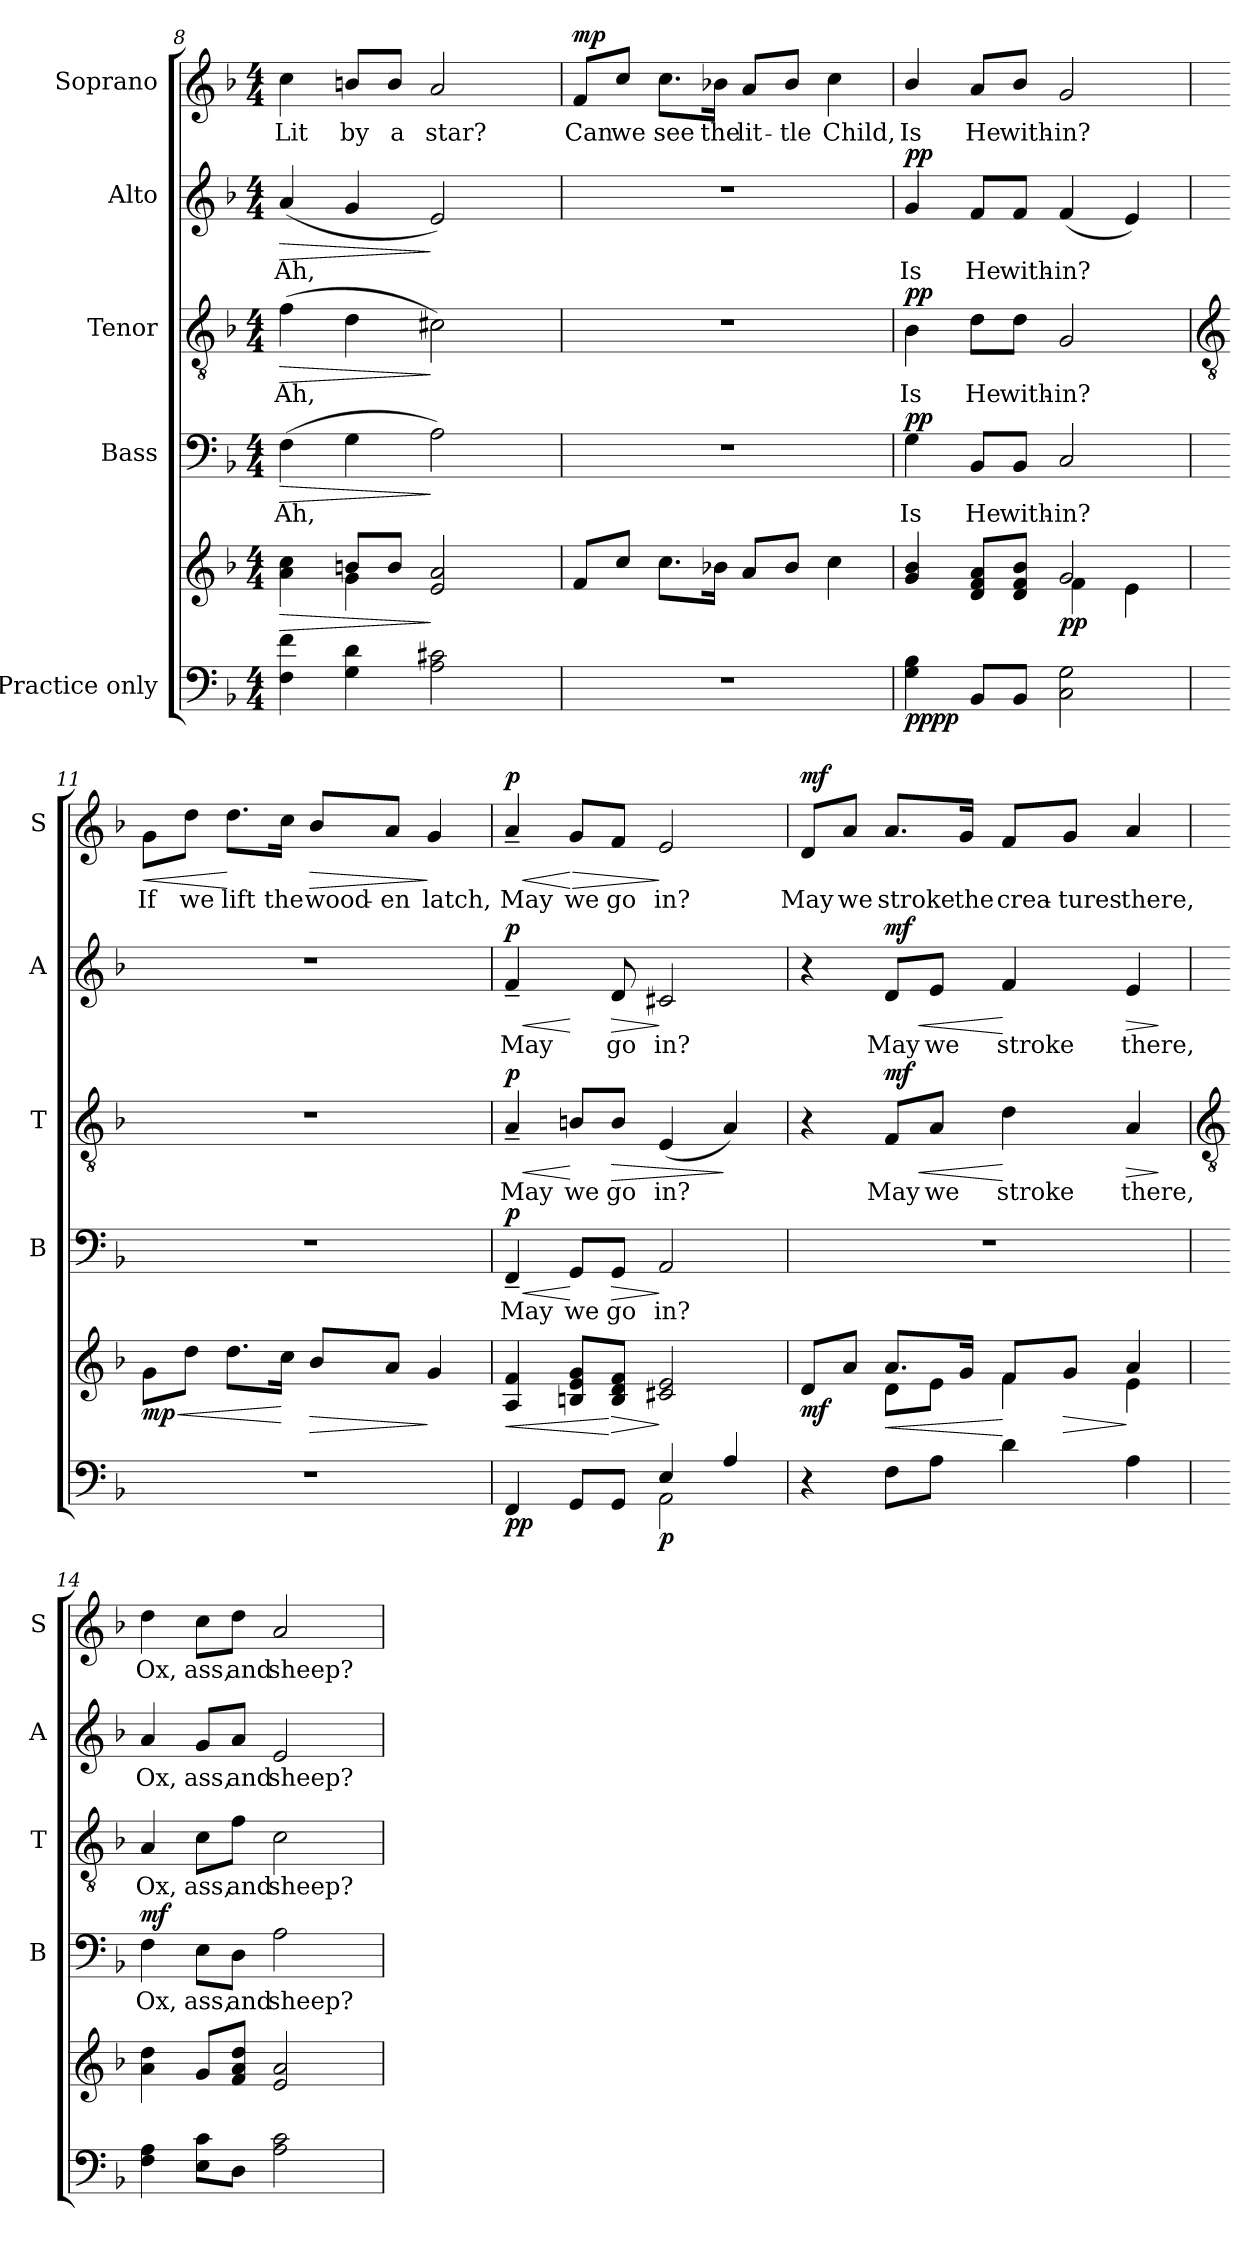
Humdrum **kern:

**kern	**kern	**dynam	**kern	**text	**dynam	**kern	**text	**dynam	**kern	**text	**dynam	**kern	**text	**dynam
*part5	*part5	*part5	*part4	*part4	*part4	*part3	*part3	*part3	*part2	*part2	*part2	*part1	*part1	*part1
*staff6	*staff5	*staff5/6	*staff4	*staff4	*staff4	*staff3	*staff3	*staff3	*staff2	*staff2	*staff2	*staff1	*staff1	*staff1
*I"Practice only	*	*	*I"Bass	*	*	*I"Tenor	*	*	*I"Alto	*	*	*I"Soprano	*	*
*	*	*	*I'B	*	*	*I'T	*	*	*I'A	*	*	*I'S	*	*
*clefF4	*clefG2	*	*clefF4	*	*	*clefGv2	*	*	*clefG2	*	*	*clefG2	*	*
*k[b-]	*k[b-]	*	*k[b-]	*	*	*k[b-]	*	*	*k[b-]	*	*	*k[b-]	*	*
*F:	*F:	*	*F:	*	*	*F:	*	*	*F:	*	*	*F:	*	*
*M4/4	*M4/4	*	*M4/4	*	*	*M4/4	*	*	*M4/4	*	*	*M4/4	*	*
=8	=8	=8	=8	=8	=8	=8	=8	=8	=8	=8	=8	=8	=8	=8
!	!	!LO:HP:b	!	!LO:LY:b	!LO:HP:b	!	!LO:LY:b	!LO:HP:b	!	!LO:LY:b	!LO:HP:b	!	!LO:LY:b	!
*	*^	*	*	*	*	*	*	*	*	*	*	*	*	*
4F\ 4f\	4a\ 4cc\	4ryy	>	(>4F\	Ah,	>	(>4f\	Ah,	>	(<4a/	Ah,	>	4cc\	Lit	.
!	!	!	!	!	!	!	!	!	!	!	!	!	!	!LO:LY:b	!
4G\ 4d\	8bn/L	4g\	.	4G\	.	.	4d\	.	.	4g/	.	.	8bn/L	by	.
!	!	!	!	!	!	!	!	!	!	!	!	!	!	!LO:LY:b	!
.	8b/J	.	.	.	.	.	.	.	.	.	.	.	8b/J	a	.
!	!	!	!	!	!	!	!	!	!	!	!	!	!	!LO:LY:b	!
2A\ 2c#X\	2e/ 2a/	4ryy	]	2A\)	.	]	2c#X\)	.	]	2e/)	.	]	2a/	star?	.
.	.	4ryy	.	.	.	.	.	.	.	.	.	.	.	.	.
=9	=9	=9	=9	=9	=9	=9	=9	=9	=9	=9	=9	=9	=9	=9	=9
!	!	!	!	!	!	!	!	!	!	!	!	!	!	!LO:LY:b	!LO:DY:b
1r	8f/L	4ryy	.	1r	.	.	1r	.	.	1r	.	.	8f/L	Can	mp
!	!	!	!	!	!	!	!	!	!	!	!	!	!	!LO:LY:b	!
.	8cc/J	.	.	.	.	.	.	.	.	.	.	.	8cc/J	we	.
!	!	!	!	!	!	!	!	!	!	!	!	!	!	!LO:LY:b	!
.	8.cc\L	4ryy	.	.	.	.	.	.	.	.	.	.	8.cc\L	see	.
!	!	!	!	!	!	!	!	!	!	!	!	!	!	!LO:LY:b	!
.	16b-X\J	.	.	.	.	.	.	.	.	.	.	.	16b-X\Jk	the	.
!	!	!	!	!	!	!	!	!	!	!	!	!	!	!LO:LY:b	!
.	8a/L	4ryy	.	.	.	.	.	.	.	.	.	.	8a/L	lit-	.
!	!	!	!	!	!	!	!	!	!	!	!	!	!	!LO:LY:b	!
.	8b-/J	.	.	.	.	.	.	.	.	.	.	.	8b-/J	-tle	.
!	!	!	!	!	!	!	!	!	!	!	!	!	!	!LO:LY:b	!
.	4cc\	4ryy	.	.	.	.	.	.	.	.	.	.	4cc\	Child,	.
=10	=10	=10	=10	=10	=10	=10	=10	=10	=10	=10	=10	=10	=10	=10	=10
!	!	!	!LO:DY:b=2	!	!LO:LY:b	!	!	!LO:LY:b	!	!	!LO:LY:b	!	!	!LO:LY:b	!
!	!	!	!LO:DY:n=1:b	!	!	!LO:DY:b	!	!	!LO:DY:b	!	!	!LO:DY:b	!	!	!
4G\ 4B-\	4g/ 4b-/	2ryy	pp pp	4G\	Is	pp	4B-\	Is	pp	4g/	Is	pp	4b-/	Is	.
!	!	!	!	!	!LO:LY:b	!	!	!LO:LY:b	!	!	!LO:LY:b	!	!	!LO:LY:b	!
8BB-/L	8d/ 8f/ 8a/L	.	.	8BB-/L	He	.	8d\L	He	.	8f/L	He	.	8a/L	He	.
!	!	!	!	!	!LO:LY:b	!	!	!LO:LY:b	!	!	!LO:LY:b	!	!	!LO:LY:b	!
8BB-/J	8d/ 8f/ 8b-/J	.	.	8BB-/J	with-	.	8d\J	with-	.	8f/J	with-	.	8b-/J	with-	.
!	!	!	!LO:DY:n=2:b	!	!LO:LY:b	!	!	!LO:LY:b	!	!	!LO:LY:b	!	!	!LO:LY:b	!
2C\ 2G\	2g/	4f\	pp	2C/	-in?	.	2G/	-in?	.	(<4f/	-in?	.	2g/	-in?	.
.	.	4e\	.	.	.	.	.	.	.	4e/)	.	.	.	.	.
!!LO:LB:g=z
=11	=11	=11	=11	=11	=11	=11	=11	=11	=11	=11	=11	=11	=11	=11	=11
*	*	*	*	*	*	*	*clefGv2	*	*	*	*	*	*	*	*
*^	*	*	*	*	*	*	*	*	*	*	*	*	*	*	*
!	!	!	!	!LO:HP:b	!	!	!	!	!	!	!	!	!	!	!LO:LY:b	!LO:HP:b
!	!	!	!	!LO:DY:n=1:b	!	!	!	!	!	!	!	!	!	!	!	!
1r	4ryy	8g\L	4ryy	< mp	1r	.	.	1r	.	.	1r	.	.	8g\L	If	<
!	!	!	!	!	!	!	!	!	!	!	!	!	!	!	!LO:LY:b	!
.	.	8dd\J	.	.	.	.	.	.	.	.	.	.	.	8dd\J	we	.
!	!	!	!	!	!	!	!	!	!	!	!	!	!	!	!LO:LY:b	!
.	4ryy	8.dd\L	4ryy	.	.	.	.	.	.	.	.	.	.	8.dd\L	lift	[
!	!	!	!	!	!	!	!	!	!	!	!	!	!	!	!LO:LY:b	!
.	.	16cc\J	.	[	.	.	.	.	.	.	.	.	.	16cc\Jk	the	.
!	!	!	!	!LO:HP:b	!	!	!	!	!	!	!	!	!	!	!LO:LY:b	!LO:HP:b
.	4ryy	8b-/L	4ryy	>	.	.	.	.	.	.	.	.	.	8b-/L	wood-	>
!	!	!	!	!	!	!	!	!	!	!	!	!	!	!	!LO:LY:b	!
.	.	8a/J	.	.	.	.	.	.	.	.	.	.	.	8a/J	-en	.
!	!	!	!	!	!	!	!	!	!	!	!	!	!	!	!LO:LY:b	!
.	4ryy	4g/	4ryy	]	.	.	.	.	.	.	.	.	.	4g/	latch,	]
=12	=12	=12	=12	=12	=12	=12	=12	=12	=12	=12	=12	=12	=12	=12	=12	=12
!	!	!	!	!LO:HP:b	!	!LO:LY:b	!LO:HP:b	!	!LO:LY:b	!LO:HP:b	!	!LO:LY:b	!LO:HP:b	!	!LO:LY:b	!LO:HP:b
!	!	!	!	!LO:DY:n=1:b=2	!	!	!	!	!	!	!	!	!	!	!	!
!	!	!	!	!LO:DY:n=2:b	!	!	!LO:DY:n=1:b	!	!	!LO:DY:n=1:b	!	!	!LO:DY:n=1:b	!	!	!LO:DY:n=1:b
4FF/	4ryy	4A/ 4f/	4ryy	< p p	4FF~/	May	< p	4A~/	May	< p	4f~/	May	< p	4a~/	May	< p
!	!	!	!	!	!	!LO:LY:b	!	!	!LO:LY:b	!	!	!	!	!	!LO:LY:b	!LO:HP:n=1:b
8GG/L	4ryy	8Bn/ 8e/ 8g/L	4ryy	.	8GG/L	we	[	8Bn/L	we	[	8ryy	.	[	8g/L	we	[ >
!	!	!	!	!LO:HP:n=1:b	!	!LO:LY:b	!LO:HP:b	!	!LO:LY:b	!LO:HP:b	!	!LO:LY:b	!LO:HP:b	!	!LO:LY:b	!
8GG/J	.	8B/ 8d/ 8f/J	.	[ >	8GG/J	go	>	8B/J	go	>	8d/	go	>	8f/J	go	.
!	!	!	!	!LO:DY:n=3:b=2	!	!LO:LY:b	!	!	!LO:LY:b	!	!	!LO:LY:b	!	!	!LO:LY:b	!
4E/	2AA\	2c#X/ 2e/	4ryy	] p	2AA/	in?	]	(<4E/	in?	.	2c#X/	in?	]	2e/	in?	]
4A/	.	.	4ryy	.	.	.	.	4A/)	.	]	.	.	.	.	.	.
=13	=13	=13	=13	=13	=13	=13	=13	=13	=13	=13	=13	=13	=13	=13	=13	=13
!	!	!	!	!LO:DY:b	!	!	!	!	!	!	!	!	!	!	!LO:LY:b	!LO:DY:b
4r	1ryy	8d/L	4ryy	mf	1r	.	.	4r	.	.	4r	.	.	8d/L	May	mf
!	!	!	!	!	!	!	!	!	!	!	!	!	!	!	!LO:LY:b	!
.	.	8a/J	.	.	.	.	.	.	.	.	.	.	.	8a/J	we	.
!	!	!	!	!LO:HP:b	!	!	!	!	!LO:LY:b	!LO:HP:b	!	!LO:LY:b	!LO:HP:b	!	!LO:LY:b	!
!	!	!	!	!	!	!	!	!	!	!LO:DY:n=1:b	!	!	!LO:DY:n=1:b	!	!	!
8F\L	.	8.a/L	8d\L	<	.	.	.	8F/L	May	< mf	8d/L	May	< mf	8.a/L	stroke	.
!	!	!	!	!	!	!	!	!	!LO:LY:b	!	!	!LO:LY:b	!	!	!	!
8A\J	.	.	8e\J	.	.	.	.	8A/J	we	.	8e/J	we	.	.	.	.
!	!	!	!	!	!	!	!	!	!	!	!	!	!	!	!LO:LY:b	!
.	.	16g/J	.	.	.	.	.	.	.	.	.	.	.	16g/Jk	the	.
!	!	!	!	!	!	!	!	!	!LO:LY:b	!	!	!LO:LY:b	!	!	!LO:LY:b	!
4d\	.	8f/L	4f\	[	.	.	.	4d\	stroke	[	4f/	stroke	[	8f/L	crea-	.
!	!	!	!	!LO:HP:b	!	!	!	!	!	!	!	!	!	!	!LO:LY:b	!
.	.	8g/J	.	>	.	.	.	.	.	.	.	.	.	8g/J	-tures	.
!	!	!	!	!	!	!	!	!	!LO:LY:b	!LO:HP:b	!	!LO:LY:b	!LO:HP:b	!	!LO:LY:b	!
4A\	.	4a/	4e\	]	.	.	.	4A/	there,	>	4e/	there,	>	4a/	there,	.
*v	*v	*	*	*	*	*	*	*	*	*	*	*	*	*	*	*
*	*v	*v	*	*	*	*	*	*	*	*	*	*	*	*	*
.	.	.	.	.	.	.	.	]	.	.	]	.	.	.
!!LO:LB:g=z
=14	=14	=14	=14	=14	=14	=14	=14	=14	=14	=14	=14	=14	=14	=14
*	*	*	*	*	*	*clefGv2	*	*	*	*	*	*	*	*
*^	*^	*	*	*	*	*	*	*	*	*	*	*	*	*
!	!	!	!	!	!	!LO:LY:b	!LO:DY:b	!	!LO:LY:b	!	!	!LO:LY:b	!	!	!LO:LY:b	!
4F\ 4A\	1ryy	4a\ 4dd\	4ryy	.	4F\	Ox,	mf	4A/	Ox,	.	4a/	Ox,	.	4dd\	Ox,	.
!	!	!	!	!	!	!LO:LY:b	!	!	!LO:LY:b	!	!	!LO:LY:b	!	!	!LO:LY:b	!
8E\ 8c\L	.	8g/L	4ryy	.	8E\L	ass,	.	8c\L	ass,	.	8g/L	ass,	.	8cc\L	ass,	.
!	!	!	!	!	!	!LO:LY:b	!	!	!LO:LY:b	!	!	!LO:LY:b	!	!	!LO:LY:b	!
8D\J	.	8f/ 8a/ 8dd/J	.	.	8D\J	and	.	8f\J	and	.	8a/J	and	.	8dd\J	and	.
!	!	!	!	!	!	!LO:LY:b	!	!	!LO:LY:b	!	!	!LO:LY:b	!	!	!LO:LY:b	!
2A\ 2c\	.	2e/ 2a/	4ryy	.	2A\	sheep?	.	2c\	sheep?	.	2e/	sheep?	.	2a/	sheep?	.
.	.	.	4ryy	.	.	.	.	.	.	.	.	.	.	.	.	.
*v	*v	*	*	*	*	*	*	*	*	*	*	*	*	*	*	*
*	*v	*v	*	*	*	*	*	*	*	*	*	*	*	*	*
=	=	=	=	=	=	=	=	=	=	=	=	=	=	=
*-	*-	*-	*-	*-	*-	*-	*-	*-	*-	*-	*-	*-	*-	*-
